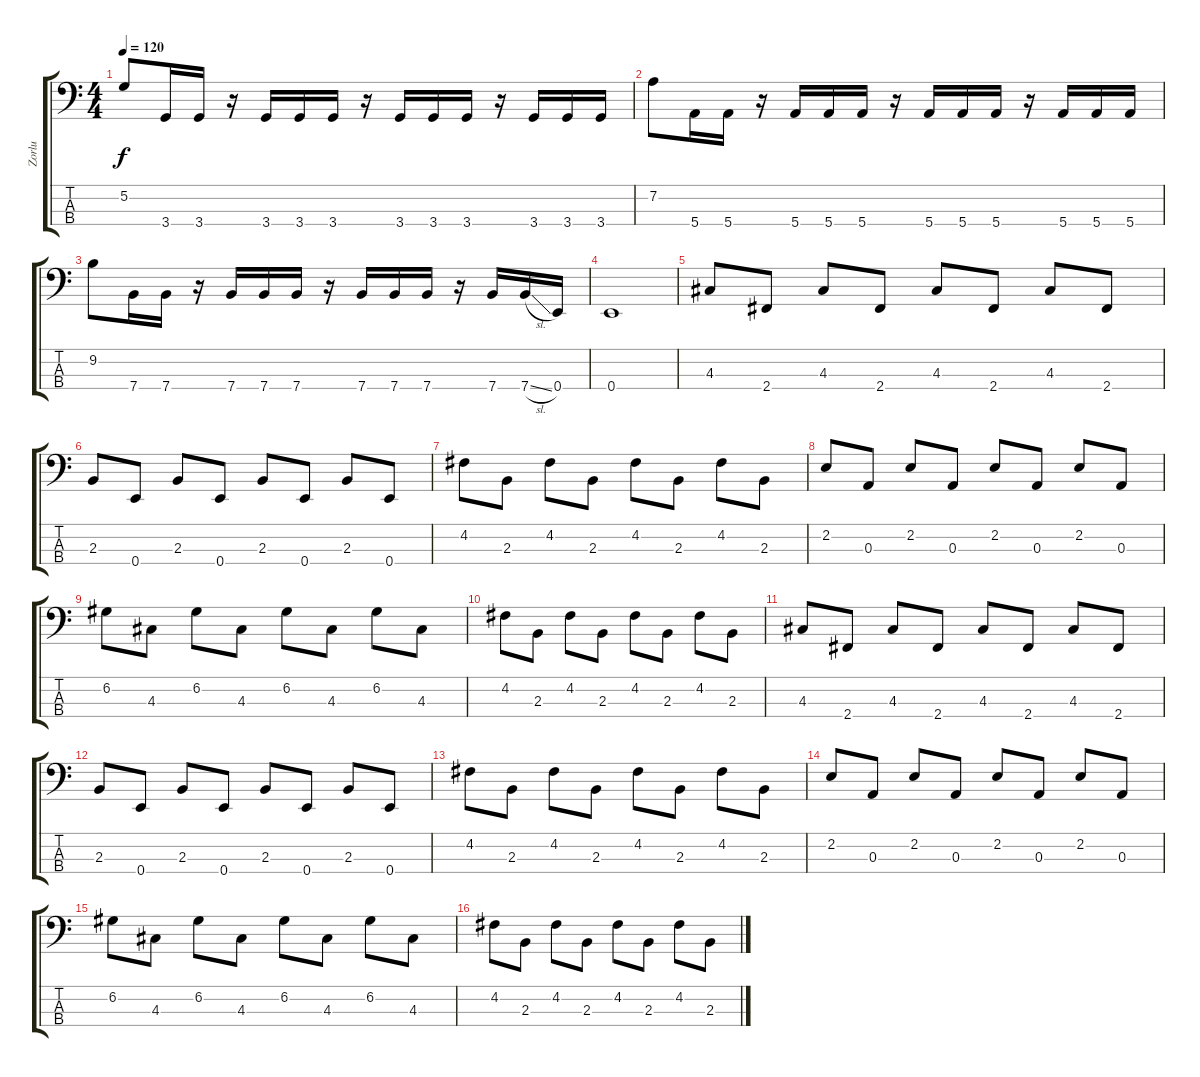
\track ("Zorlu" "Zorlu") {instrument electricbassfinger}
\staff {score tabs}
\tuning (G2 D2 A1 E1) {hide}
\ts (4 4)
\tempo 120
\clef f4
\ks c
5.2.8{dy f} 3.4.16 3.4.16 r.16 3.4.16 3.4.16 3.4.16 r.16 3.4.16 3.4.16 3.4.16 r.16 3.4.16 3.4.16 3.4.16 |
7.2.8 5.4.16 5.4.16 r.16 5.4.16 5.4.16 5.4.16 r.16 5.4.16 5.4.16 5.4.16 r.16 5.4.16 5.4.16 5.4.16 |
9.2.8 7.4.16 7.4.16 r.16 7.4.16 7.4.16 7.4.16 r.16 7.4.16 7.4.16 7.4.16 r.16 7.4.16 7.4{sl}.16 0.4.16 |
0.4.1 |
4.3.8 2.4.8 4.3.8 2.4.8 4.3.8 2.4.8 4.3.8 2.4.8 |
2.3.8 0.4.8 2.3.8 0.4.8 2.3.8 0.4.8 2.3.8 0.4.8 |
4.2.8 2.3.8 4.2.8 2.3.8 4.2.8 2.3.8 4.2.8 2.3.8 |
2.2.8 0.3.8 2.2.8 0.3.8 2.2.8 0.3.8 2.2.8 0.3.8 |
6.2.8 4.3.8 6.2.8 4.3.8 6.2.8 4.3.8 6.2.8 4.3.8 |
4.2.8 2.3.8 4.2.8 2.3.8 4.2.8 2.3.8 4.2.8 2.3.8 |
4.3.8 2.4.8 4.3.8 2.4.8 4.3.8 2.4.8 4.3.8 2.4.8 |
2.3.8 0.4.8 2.3.8 0.4.8 2.3.8 0.4.8 2.3.8 0.4.8 |
4.2.8 2.3.8 4.2.8 2.3.8 4.2.8 2.3.8 4.2.8 2.3.8 |
2.2.8 0.3.8 2.2.8 0.3.8 2.2.8 0.3.8 2.2.8 0.3.8 |
6.2.8 4.3.8 6.2.8 4.3.8 6.2.8 4.3.8 6.2.8 4.3.8 |
4.2.8 2.3.8 4.2.8 2.3.8 4.2.8 2.3.8 4.2.8 2.3.8
